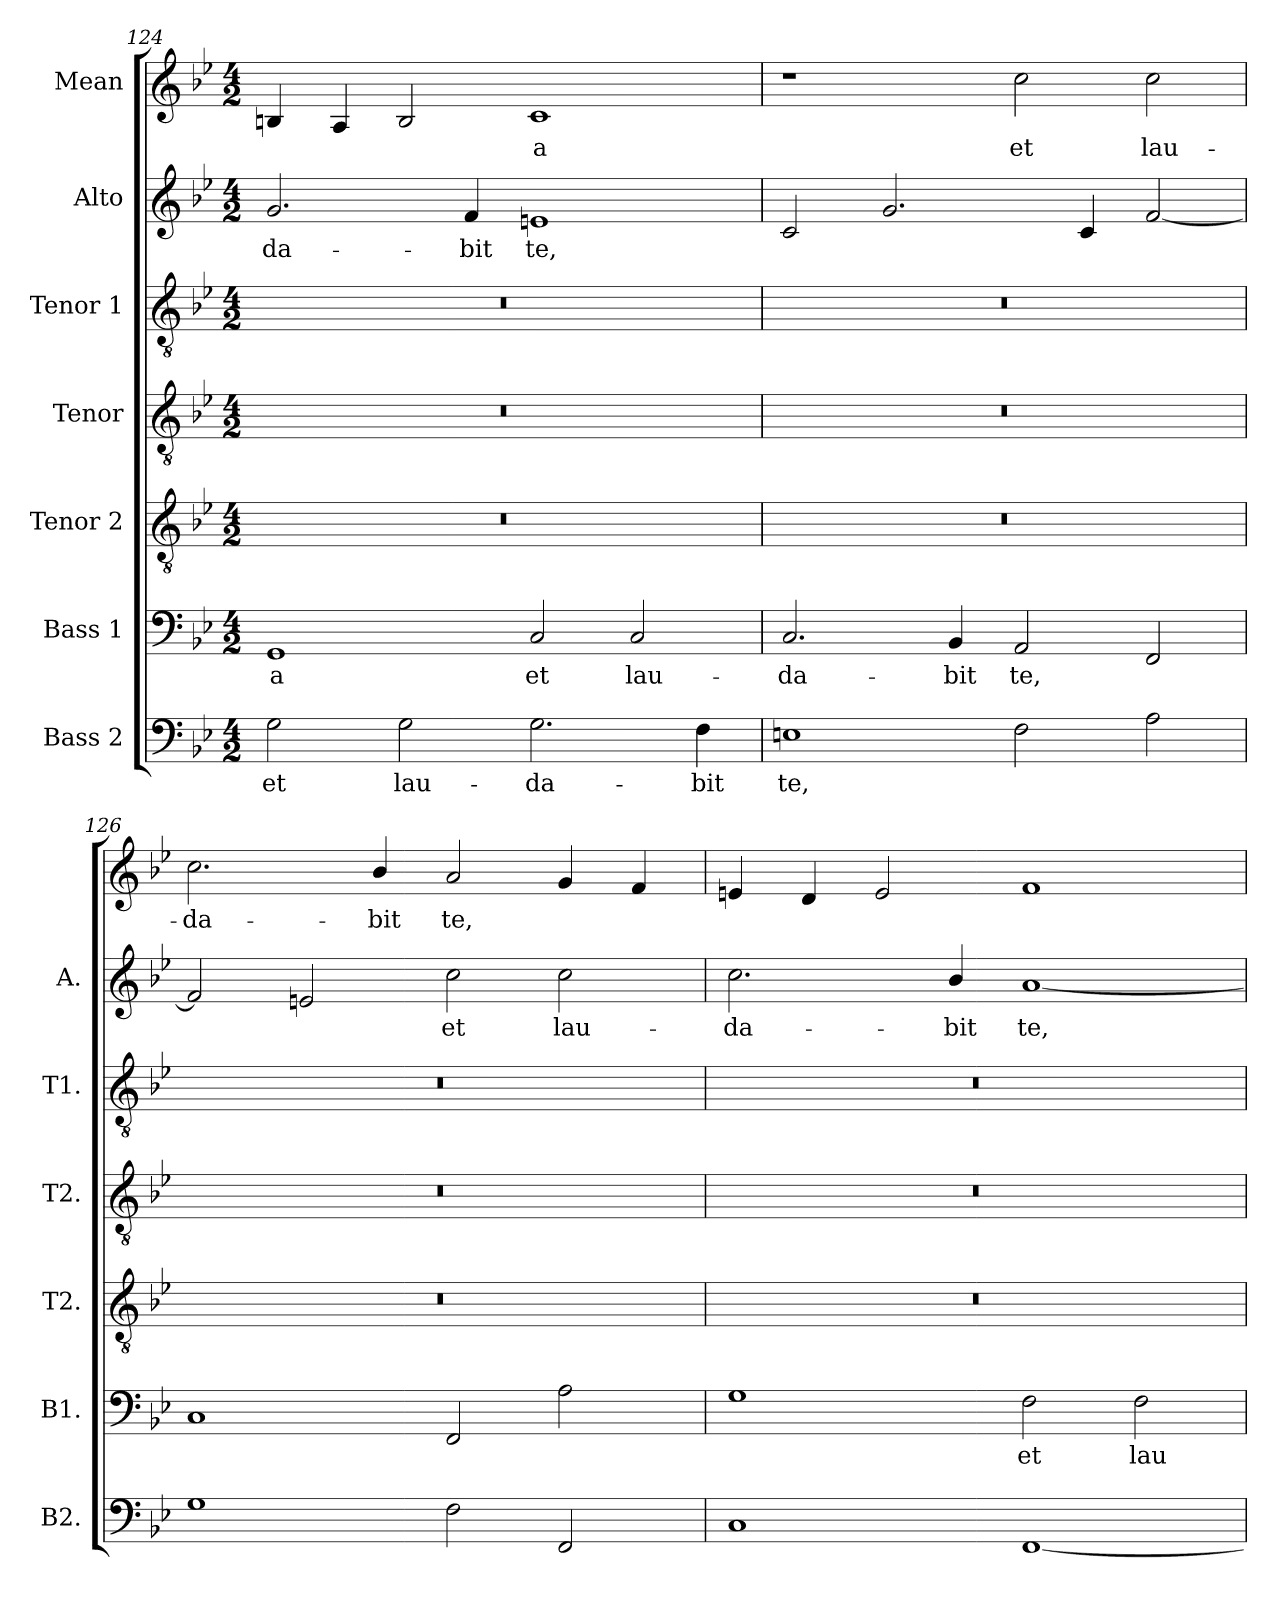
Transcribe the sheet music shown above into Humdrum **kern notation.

**kern	**text	**kern	**text	**kern	**kern	**kern	**kern	**text	**kern	**text
*part7	*part7	*part6	*part6	*part5	*part4	*part3	*part2	*part2	*part1	*part1
*staff7	*staff7	*staff6	*staff6	*staff5	*staff4	*staff3	*staff2	*staff2	*staff1	*staff1
*I"Bass 2	*	*I"Bass 1	*	*I"Tenor 2	*I"Tenor	*I"Tenor 1	*I"Alto	*	*I"Mean	*
*I'B2.	*	*I'B1.	*	*I'T2.	*I'T2.	*I'T1.	*I'A.	*	*	*
*clefF4	*	*clefF4	*	*clefGv2	*clefGv2	*clefGv2	*clefG2	*	*clefG2	*
*	*	*	*	*ITrd7c12	*ITrd7c12	*ITrd7c12	*	*	*	*
*k[b-e-]	*	*k[b-e-]	*	*k[b-e-]	*k[b-e-]	*k[b-e-]	*k[b-e-]	*	*k[b-e-]	*
*B-:	*	*B-:	*	*B-:	*B-:	*B-:	*B-:	*	*B-:	*
*M4/2	*	*M4/2	*	*M4/2	*M4/2	*M4/2	*M4/2	*	*M4/2	*
=124	=124	=124	=124	=124	=124	=124	=124	=124	=124	=124
!	!LO:LY:b:color=#000000	!	!	!	!	!	!	!	!	!
!	!	!	!LO:LY:b:color=#000000	!LO:N:vis=1	!LO:N:vis=1	!LO:N:vis=1	!	!	!	!
!	!	!	!	!	!	!	!	!LO:LY:b:color=#000000	!	!
2Gi\	et	1GGi	-a	0r	0r	0r	2.gi/	-da-	4Bni/	.
.	.	.	.	.	.	.	.	.	4Ai/	.
!	!LO:LY:b:color=#000000	!	!	!	!	!	!	!	!	!
2Gi\	lau-	.	.	.	.	.	.	.	2Bi/	.
!	!	!	!	!	!	!	!	!LO:LY:b:color=#000000	!	!
.	.	.	.	.	.	.	4fi/	-bit	.	.
!	!LO:LY:b:color=#000000	!	!	!	!	!	!	!	!	!
!	!	!	!LO:LY:b:color=#000000	!	!	!	!	!	!	!
!	!	!	!	!	!	!	!	!LO:LY:b:color=#000000	!	!
!	!	!	!	!	!	!	!	!	!	!LO:LY:b:color=#000000
2.Gi\	-da-	2Ci/	et	.	.	.	1eni	te,	1ci	-a
!	!	!	!LO:LY:b:color=#000000	!	!	!	!	!	!	!
.	.	2Ci/	lau-	.	.	.	.	.	.	.
!	!LO:LY:b:color=#000000	!	!	!	!	!	!	!	!	!
4Fi\	-bit	.	.	.	.	.	.	.	.	.
!!LO:LB:g=z
=125	=125	=125	=125	=125	=125	=125	=125	=125	=125	=125
!	!LO:LY:b:color=#000000	!	!	!	!	!	!	!	!	!
!	!	!	!LO:LY:b:color=#000000	!LO:N:vis=1	!LO:N:vis=1	!LO:N:vis=1	!	!	!	!
1Eni	te,	2.Ci/	-da-	0r	0r	0r	2ci/	.	1r	.
.	.	.	.	.	.	.	2.gi/	.	.	.
!	!	!	!LO:LY:b:color=#000000	!	!	!	!	!	!	!
.	.	4BB-i/	-bit	.	.	.	.	.	.	.
!	!	!	!LO:LY:b:color=#000000	!	!	!	!	!	!	!
!	!	!	!	!	!	!	!	!	!	!LO:LY:b:color=#000000
2Fi\	.	2AAi/	te,	.	.	.	.	.	2cci\	et
.	.	.	.	.	.	.	4ci/	.	.	.
!	!	!	!	!	!	!	!	!	!	!LO:LY:b:color=#000000
2Ai\	.	2FFi/	.	.	.	.	[2fi/	.	2cci\	lau-
=126	=126	=126	=126	=126	=126	=126	=126	=126	=126	=126
!	!	!	!	!LO:N:vis=1	!LO:N:vis=1	!LO:N:vis=1	!	!	!	!
!	!	!	!	!	!	!	!	!	!	!LO:LY:b:color=#000000
1Gi	.	1Ci	.	0r	0r	0r	2fi/]	.	2.cci\	-da-
.	.	.	.	.	.	.	2eni/	.	.	.
!	!	!	!	!	!	!	!	!	!	!LO:LY:b:color=#000000
.	.	.	.	.	.	.	.	.	4b-i/	-bit
!	!	!	!	!	!	!	!	!LO:LY:b:color=#000000	!	!
!	!	!	!	!	!	!	!	!	!	!LO:LY:b:color=#000000
2Fi\	.	2FFi/	.	.	.	.	2cci\	et	2ai/	te,
!	!	!	!	!	!	!	!	!LO:LY:b:color=#000000	!	!
2FFi/	.	2Ai\	.	.	.	.	2cci\	lau-	4gi/	.
.	.	.	.	.	.	.	.	.	4fi/	.
=127	=127	=127	=127	=127	=127	=127	=127	=127	=127	=127
!	!	!	!	!LO:N:vis=1	!LO:N:vis=1	!LO:N:vis=1	!	!	!	!
!	!	!	!	!	!	!	!	!LO:LY:b:color=#000000	!	!
1Ci	.	1Gi	.	0r	0r	0r	2.cci\	-da-	4eni/	.
.	.	.	.	.	.	.	.	.	4di/	.
.	.	.	.	.	.	.	.	.	2ei/	.
!	!	!	!	!	!	!	!	!LO:LY:b:color=#000000	!	!
.	.	.	.	.	.	.	4b-i/	-bit	.	.
!	!	!	!LO:LY:b:color=#000000	!	!	!	!	!	!	!
!	!	!	!	!	!	!	!	!LO:LY:b:color=#000000	!	!
[1FFi	.	2Fi\	et	.	.	.	[1ai	te,	1fi	.
!	!	!	!LO:LY:b:color=#000000	!	!	!	!	!	!	!
.	.	2Fi\	lau-	.	.	.	.	.	.	.
=	=	=	=	=	=	=	=	=	=	=
*-	*-	*-	*-	*-	*-	*-	*-	*-	*-	*-
